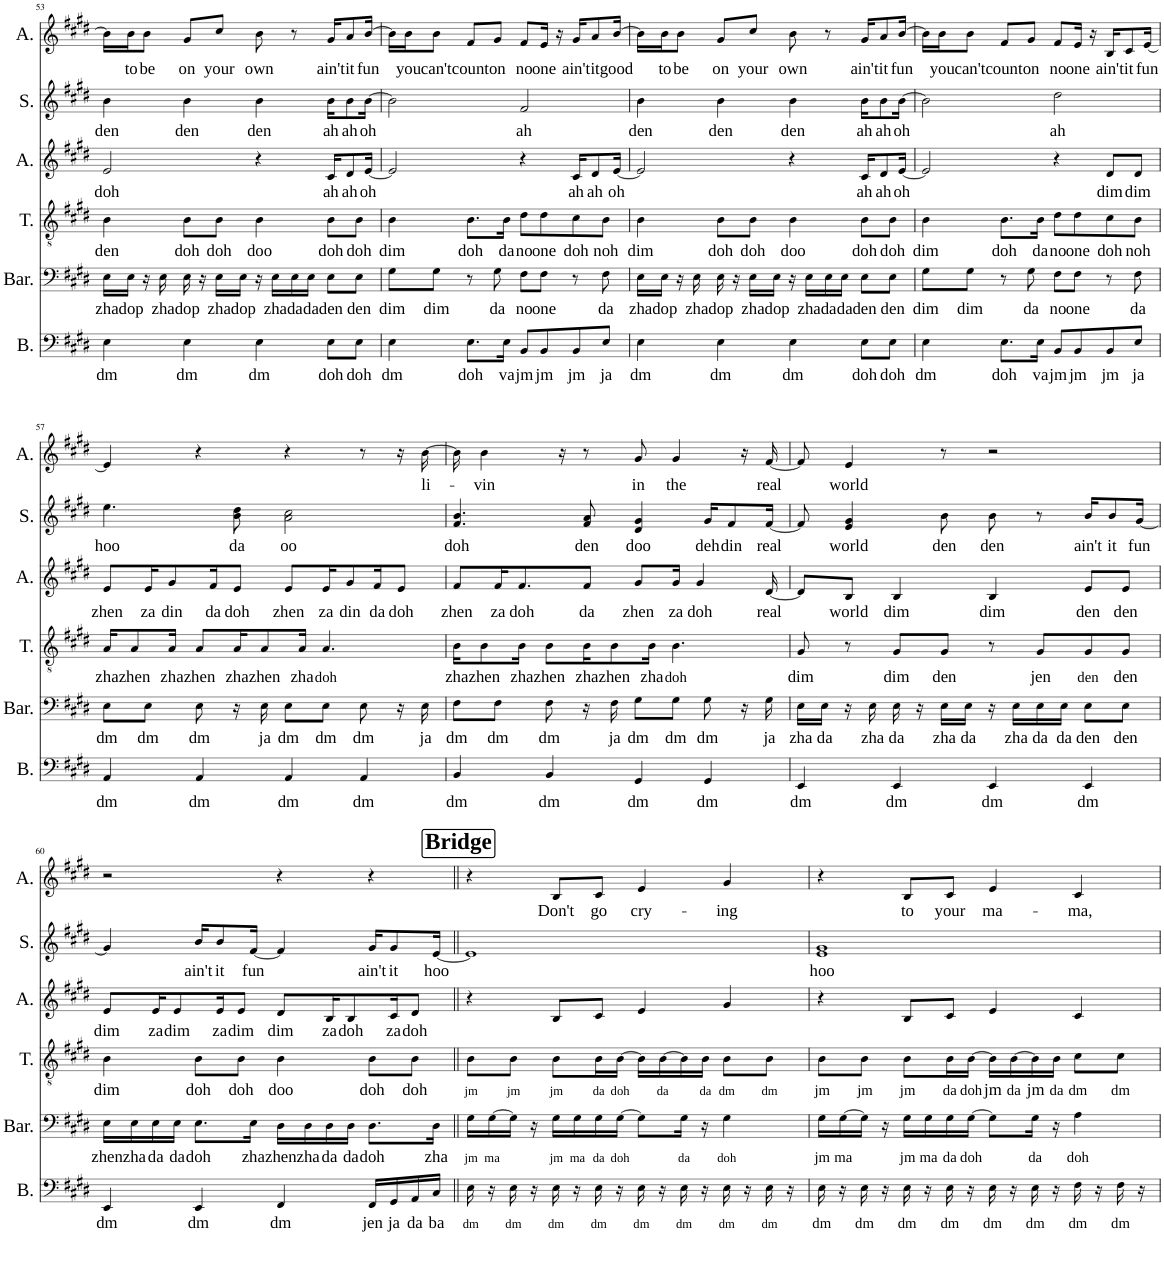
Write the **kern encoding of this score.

**kern	**text	**kern	**text	**kern	**text	**kern	**text	**kern	**text	**kern	**text
*part6	*part6	*part5	*part5	*part4	*part4	*part3	*part3	*part2	*part2	*part1	*part1
*staff6	*staff6	*staff5	*staff5	*staff4	*staff4	*staff3	*staff3	*staff2	*staff2	*staff1	*staff1
*I"Bass	*	*I"Baritone	*	*I"Tenor	*	*I"Alto	*	*I"Soprano	*	*I"Alto	*
*I'B.	*	*I'Bar.	*	*I'T.	*	*I'A.	*	*I'S.	*	*I'A.	*
!!LO:PB:g=z
*clefF4	*	*clefF4	*	*clefGv2	*	*clefG2	*	*clefG2	*	*clefG2	*
*k[f#c#g#d#]	*	*k[f#c#g#d#]	*	*k[f#c#g#d#]	*	*k[f#c#g#d#]	*	*k[f#c#g#d#]	*	*k[f#c#g#d#]	*
*M4/4	*	*M4/4	*	*M4/4	*	*M4/4	*	*M4/4	*	*M4/4	*
=53	=53	=53	=53	=53	=53	=53	=53	=53	=53	=53	=53
!	!LO:LY:b	!	!LO:LY:b	!	!LO:LY:b	!	!LO:LY:b	!	!LO:LY:b	!	!
4E\	dm	16E\LL	zha	4B\	den	2e/	doh	4b\	den	16b\LL]	.
!	!	!	!LO:LY:b	!	!	!	!	!	!	!	!LO:LY:b
.	.	16E\JJ	dop	.	.	.	.	.	.	16b\J	to
!	!	!	!	!	!	!	!	!	!	!	!LO:LY:b
.	.	16r	.	.	.	.	.	.	.	8b\J	be
!	!	!	!LO:LY:b	!	!	!	!	!	!	!	!
.	.	16E\	zha	.	.	.	.	.	.	.	.
!	!LO:LY:b	!	!LO:LY:b	!	!LO:LY:b	!	!	!	!LO:LY:b	!	!LO:LY:b
4E\	dm	16E\	dop	8B\L	doh	.	.	4b\	den	8g#/L	on
.	.	16r	.	.	.	.	.	.	.	.	.
!	!	!	!LO:LY:b	!	!LO:LY:b	!	!	!	!	!	!LO:LY:b
.	.	16E\LL	zha	8B\J	doh	.	.	.	.	8cc#/J	your
!	!	!	!LO:LY:b	!	!	!	!	!	!	!	!
.	.	16E\JJ	dop	.	.	.	.	.	.	.	.
!	!LO:LY:b	!	!	!	!LO:LY:b	!	!	!	!LO:LY:b	!	!LO:LY:b
4E\	dm	16r	.	4B\	doo	4r	.	4b\	den	8b\	own
!	!	!	!LO:LY:b	!	!	!	!	!	!	!	!
.	.	16E\LL	zha	.	.	.	.	.	.	.	.
!	!	!	!LO:LY:b	!	!	!	!	!	!	!	!
.	.	16E\	da	.	.	.	.	.	.	8r	.
!	!	!	!LO:LY:b	!	!	!	!	!	!	!	!
.	.	16E\JJ	da	.	.	.	.	.	.	.	.
!	!LO:LY:b	!	!LO:LY:b	!	!LO:LY:b	!	!LO:LY:b	!	!LO:LY:b	!	!LO:LY:b
8E\L	doh	8E\L	den	8B\L	doh	16c#/KL	ah	16b\KL	ah	16g#/KL	ain't
!	!	!	!	!	!	!	!LO:LY:b	!	!LO:LY:b	!	!LO:LY:b
.	.	.	.	.	.	8d#/	ah	8b\	ah	8a/	it
!	!LO:LY:b	!	!LO:LY:b	!	!LO:LY:b	!	!	!	!	!	!
8E\J	doh	8E\J	den	8B\J	doh	.	.	.	.	.	.
!	!	!	!	!	!	!	!LO:LY:b	!	!LO:LY:b	!	!LO:LY:b
.	.	.	.	.	.	[16e/Jk	oh	[16b\Jk	oh	[16b/Jk	fun
=54	=54	=54	=54	=54	=54	=54	=54	=54	=54	=54	=54
!	!LO:LY:b	!	!LO:LY:b	!	!LO:LY:b	!	!	!	!	!	!
4E\	dm	8G#\L	dim	4B\	dim	2e/]	.	2b\]	.	16b\LL]	.
!	!	!	!	!	!	!	!	!	!	!	!LO:LY:b
.	.	.	.	.	.	.	.	.	.	16b\J	you
!	!	!	!LO:LY:b	!	!	!	!	!	!	!	!LO:LY:b
.	.	8G#\J	dim	.	.	.	.	.	.	8b\J	can't
!	!LO:LY:b	!	!	!	!LO:LY:b	!	!	!	!	!	!LO:LY:b
8.E\L	doh	8r	.	8.B\L	doh	.	.	.	.	8f#/L	count
!	!	!	!LO:LY:b	!	!	!	!	!	!	!	!LO:LY:b
.	.	8G#\	da	.	.	.	.	.	.	8g#/J	on
!	!LO:LY:b	!	!	!	!LO:LY:b	!	!	!	!	!	!
16E\Jk	va	.	.	16B\Jk	da	.	.	.	.	.	.
!	!LO:LY:b	!	!LO:LY:b	!	!LO:LY:b	!	!	!	!LO:LY:b	!	!LO:LY:b
8BB/L	jm	8F#\L	no	8d#\L	no	4r	.	2f#/	ah	8f#/L	no
!	!LO:LY:b	!	!LO:LY:b	!	!LO:LY:b	!	!	!	!	!	!LO:LY:b
8BB/	jm	8F#\J	one	8d#\	one	.	.	.	.	16e/Jk	one
.	.	.	.	.	.	.	.	.	.	16r	.
!	!LO:LY:b	!	!	!	!LO:LY:b	!	!LO:LY:b	!	!	!	!LO:LY:b
8BB/	jm	8r	.	8c#\	doh	16c#/KL	ah	.	.	16g#/KL	ain't
!	!	!	!	!	!	!	!LO:LY:b	!	!	!	!LO:LY:b
.	.	.	.	.	.	8d#/	ah	.	.	8a/	it
!	!LO:LY:b	!	!LO:LY:b	!	!LO:LY:b	!	!	!	!	!	!
8E/J	ja	8F#\	da	8B\J	noh	.	.	.	.	.	.
!	!	!	!	!	!	!	!LO:LY:b	!	!	!	!LO:LY:b
.	.	.	.	.	.	[16e/Jk	oh	.	.	[16b/Jk	good
=55	=55	=55	=55	=55	=55	=55	=55	=55	=55	=55	=55
!	!LO:LY:b	!	!LO:LY:b	!	!LO:LY:b	!	!	!	!LO:LY:b	!	!
4E\	dm	16E\LL	zha	4B\	dim	2e/]	.	4b\	den	16b\LL]	.
!	!	!	!LO:LY:b	!	!	!	!	!	!	!	!LO:LY:b
.	.	16E\JJ	dop	.	.	.	.	.	.	16b\J	to
!	!	!	!	!	!	!	!	!	!	!	!LO:LY:b
.	.	16r	.	.	.	.	.	.	.	8b\J	be
!	!	!	!LO:LY:b	!	!	!	!	!	!	!	!
.	.	16E\	zha	.	.	.	.	.	.	.	.
!	!LO:LY:b	!	!LO:LY:b	!	!LO:LY:b	!	!	!	!LO:LY:b	!	!LO:LY:b
4E\	dm	16E\	dop	8B\L	doh	.	.	4b\	den	8g#/L	on
.	.	16r	.	.	.	.	.	.	.	.	.
!	!	!	!LO:LY:b	!	!LO:LY:b	!	!	!	!	!	!LO:LY:b
.	.	16E\LL	zha	8B\J	doh	.	.	.	.	8cc#/J	your
!	!	!	!LO:LY:b	!	!	!	!	!	!	!	!
.	.	16E\JJ	dop	.	.	.	.	.	.	.	.
!	!LO:LY:b	!	!	!	!LO:LY:b	!	!	!	!LO:LY:b	!	!LO:LY:b
4E\	dm	16r	.	4B\	doo	4r	.	4b\	den	8b\	own
!	!	!	!LO:LY:b	!	!	!	!	!	!	!	!
.	.	16E\LL	zha	.	.	.	.	.	.	.	.
!	!	!	!LO:LY:b	!	!	!	!	!	!	!	!
.	.	16E\	da	.	.	.	.	.	.	8r	.
!	!	!	!LO:LY:b	!	!	!	!	!	!	!	!
.	.	16E\JJ	da	.	.	.	.	.	.	.	.
!	!LO:LY:b	!	!LO:LY:b	!	!LO:LY:b	!	!LO:LY:b	!	!LO:LY:b	!	!LO:LY:b
8E\L	doh	8E\L	den	8B\L	doh	16c#/KL	ah	16b\KL	ah	16g#/KL	ain't
!	!	!	!	!	!	!	!LO:LY:b	!	!LO:LY:b	!	!LO:LY:b
.	.	.	.	.	.	8d#/	ah	8b\	ah	8a/	it
!	!LO:LY:b	!	!LO:LY:b	!	!LO:LY:b	!	!	!	!	!	!
8E\J	doh	8E\J	den	8B\J	doh	.	.	.	.	.	.
!	!	!	!	!	!	!	!LO:LY:b	!	!LO:LY:b	!	!LO:LY:b
.	.	.	.	.	.	[16e/Jk	oh	[16b\Jk	oh	[16b/Jk	fun
=56	=56	=56	=56	=56	=56	=56	=56	=56	=56	=56	=56
!	!LO:LY:b	!	!LO:LY:b	!	!LO:LY:b	!	!	!	!	!	!
4E\	dm	8G#\L	dim	4B\	dim	2e/]	.	2b\]	.	16b\LL]	.
!	!	!	!	!	!	!	!	!	!	!	!LO:LY:b
.	.	.	.	.	.	.	.	.	.	16b\J	you
!	!	!	!LO:LY:b	!	!	!	!	!	!	!	!LO:LY:b
.	.	8G#\J	dim	.	.	.	.	.	.	8b\J	can't
!	!LO:LY:b	!	!	!	!LO:LY:b	!	!	!	!	!	!LO:LY:b
8.E\L	doh	8r	.	8.B\L	doh	.	.	.	.	8f#/L	count
!	!	!	!LO:LY:b	!	!	!	!	!	!	!	!LO:LY:b
.	.	8G#\	da	.	.	.	.	.	.	8g#/J	on
!	!LO:LY:b	!	!	!	!LO:LY:b	!	!	!	!	!	!
16E\Jk	va	.	.	16B\Jk	da	.	.	.	.	.	.
!	!LO:LY:b	!	!LO:LY:b	!	!LO:LY:b	!	!	!	!LO:LY:b	!	!LO:LY:b
8BB/L	jm	8F#\L	no	8d#\L	no	4r	.	2dd#\	ah	8f#/L	no
!	!LO:LY:b	!	!LO:LY:b	!	!LO:LY:b	!	!	!	!	!	!LO:LY:b
8BB/	jm	8F#\J	one	8d#\	one	.	.	.	.	16e/Jk	one
.	.	.	.	.	.	.	.	.	.	16r	.
!	!LO:LY:b	!	!	!	!LO:LY:b	!	!LO:LY:b	!	!	!	!LO:LY:b
8BB/	jm	8r	.	8c#\	doh	8d#/L	dim	.	.	16B/KL	ain't
!	!	!	!	!	!	!	!	!	!	!	!LO:LY:b
.	.	.	.	.	.	.	.	.	.	8c#/	it
!	!LO:LY:b	!	!LO:LY:b	!	!LO:LY:b	!	!LO:LY:b	!	!	!	!
8E/J	ja	8F#\	da	8B\J	noh	8d#/J	dim	.	.	.	.
!	!	!	!	!	!	!	!	!	!	!	!LO:LY:b
.	.	.	.	.	.	.	.	.	.	[16e/Jk	fun
!!LO:LB:g=z
=57	=57	=57	=57	=57	=57	=57	=57	=57	=57	=57	=57
!	!LO:LY:b	!	!LO:LY:b	!	!LO:LY:b	!	!LO:LY:b	!	!LO:LY:b	!	!
4AA/	dm	8E\L	dm	16A/KL	zha	8e/L	zhen	4.ee\	hoo	4e/]	.
!	!	!	!	!	!LO:LY:b	!	!	!	!	!	!
.	.	.	.	8A/	zhen	.	.	.	.	.	.
!	!	!	!LO:LY:b	!	!	!	!LO:LY:b	!	!	!	!
.	.	8E\J	dm	.	.	16e/K	za	.	.	.	.
!	!	!	!	!	!LO:LY:b	!	!LO:LY:b	!	!	!	!
.	.	.	.	16A/Jk	zha	8g#/	din	.	.	.	.
!	!LO:LY:b	!	!LO:LY:b	!	!LO:LY:b	!	!	!	!	!	!
4AA/	dm	8E\	dm	8A/L	zhen	.	.	.	.	4r	.
!	!	!	!	!	!	!	!LO:LY:b	!	!	!	!
.	.	.	.	.	.	16f#/K	da	.	.	.	.
!	!	!	!	!	!LO:LY:b	!	!LO:LY:b	!	!LO:LY:b	!	!
.	.	16r	.	16A/K	zha	8e/J	doh	8b\ 8dd#\	da	.	.
!	!	!	!LO:LY:b	!	!LO:LY:b	!	!	!	!	!	!
.	.	16E\	ja	8A/	zhen	.	.	.	.	.	.
!	!LO:LY:b	!	!LO:LY:b	!	!	!	!LO:LY:b	!	!LO:LY:b	!	!
4AA/	dm	8E\L	dm	.	.	8e/L	zhen	2a\ 2cc#\	oo	4r	.
!	!	!	!	!	!LO:LY:b	!	!	!	!	!	!
.	.	.	.	16A/Jk	zha	.	.	.	.	.	.
!	!	!	!LO:LY:b	!	!LO:LY:b	!	!LO:LY:b	!	!	!	!
.	.	8E\J	dm	4.A/	doh	16e/K	za	.	.	.	.
!	!	!	!	!	!	!	!LO:LY:b	!	!	!	!
.	.	.	.	.	.	8g#/	din	.	.	.	.
!	!LO:LY:b	!	!LO:LY:b	!	!	!	!	!	!	!	!
4AA/	dm	8E\	dm	.	.	.	.	.	.	8r	.
!	!	!	!	!	!	!	!LO:LY:b	!	!	!	!
.	.	.	.	.	.	16f#/K	da	.	.	.	.
!	!	!	!	!	!	!	!LO:LY:b	!	!	!	!
.	.	16r	.	.	.	8e/J	doh	.	.	16r	.
!	!	!	!LO:LY:b	!	!	!	!	!	!	!	!LO:LY:b
.	.	16E\	ja	.	.	.	.	.	.	[16b\	li-
=58	=58	=58	=58	=58	=58	=58	=58	=58	=58	=58	=58
!	!LO:LY:b	!	!LO:LY:b	!	!LO:LY:b	!	!LO:LY:b	!	!LO:LY:b	!	!
4BB/	dm	8F#\L	dm	16B\KL	zha	8f#/L	zhen	4.f#/ 4.b/	doh	16b\]	.
!	!	!	!	!	!LO:LY:b	!	!	!	!	!	!LO:LY:b
.	.	.	.	8B\	zhen	.	.	.	.	4b\	-vin
!	!	!	!LO:LY:b	!	!	!	!LO:LY:b	!	!	!	!
.	.	8F#\J	dm	.	.	16f#/K	za	.	.	.	.
!	!	!	!	!	!LO:LY:b	!	!LO:LY:b	!	!	!	!
.	.	.	.	16B\Jk	zha	8.f#/	doh	.	.	.	.
!	!LO:LY:b	!	!LO:LY:b	!	!LO:LY:b	!	!	!	!	!	!
4BB/	dm	8F#\	dm	8B\L	zhen	.	.	.	.	.	.
.	.	.	.	.	.	.	.	.	.	16r	.
!	!	!	!	!	!LO:LY:b	!	!LO:LY:b	!	!LO:LY:b	!	!
.	.	16r	.	16B\K	zha	8f#/J	da	8f#/ 8a/	den	8r	.
!	!	!	!LO:LY:b	!	!LO:LY:b	!	!	!	!	!	!
.	.	16F#\	ja	8B\	zhen	.	.	.	.	.	.
!	!LO:LY:b	!	!LO:LY:b	!	!	!	!LO:LY:b	!	!LO:LY:b	!	!LO:LY:b
4GG#/	dm	8G#\L	dm	.	.	8g#/L	zhen	4d#/ 4g#/	doo	8g#/	in
!	!	!	!	!	!LO:LY:b	!	!	!	!	!	!
.	.	.	.	16B\Jk	zha	.	.	.	.	.	.
!	!	!	!LO:LY:b	!	!LO:LY:b	!	!LO:LY:b	!	!	!	!LO:LY:b
.	.	8G#\J	dm	4.B\	doh	16g#/Jk	za	.	.	4g#/	the
!	!	!	!	!	!	!	!LO:LY:b	!	!	!	!
.	.	.	.	.	.	4g#/	doh	.	.	.	.
!	!LO:LY:b	!	!LO:LY:b	!	!	!	!	!	!LO:LY:b	!	!
4GG#/	dm	8G#\	dm	.	.	.	.	16g#/KL	deh	.	.
!	!	!	!	!	!	!	!	!	!LO:LY:b	!	!
.	.	.	.	.	.	.	.	8f#/	din	.	.
.	.	16r	.	.	.	.	.	.	.	16r	.
!	!	!	!LO:LY:b	!	!	!	!LO:LY:b	!	!LO:LY:b	!	!LO:LY:b
.	.	16G#\	ja	.	.	[16d#/	real	[16f#/Jk	real	[16f#/	real
=59	=59	=59	=59	=59	=59	=59	=59	=59	=59	=59	=59
!	!LO:LY:b	!	!LO:LY:b	!	!LO:LY:b	!	!	!	!	!	!
4EE/	dm	16E\LL	zha	8G#/	dim	8d#/L]	.	8f#/]	.	8f#/]	.
!	!	!	!LO:LY:b	!	!	!	!	!	!	!	!
.	.	16E\JJ	da	.	.	.	.	.	.	.	.
!	!	!	!	!	!	!	!LO:LY:b	!	!LO:LY:b	!	!LO:LY:b
.	.	16r	.	8r	.	8B/J	world	4e/ 4g#/	world	4e/	world
!	!	!	!LO:LY:b	!	!	!	!	!	!	!	!
.	.	16E\	zha	.	.	.	.	.	.	.	.
!	!LO:LY:b	!	!LO:LY:b	!	!LO:LY:b	!	!LO:LY:b	!	!	!	!
4EE/	dm	16E\	da	8G#/L	dim	4B/	dim	.	.	.	.
.	.	16r	.	.	.	.	.	.	.	.	.
!	!	!	!LO:LY:b	!	!LO:LY:b	!	!	!	!LO:LY:b	!	!
.	.	16E\LL	zha	8G#/J	den	.	.	8b\	den	8r	.
!	!	!	!LO:LY:b	!	!	!	!	!	!	!	!
.	.	16E\JJ	da	.	.	.	.	.	.	.	.
!	!LO:LY:b	!	!	!	!	!	!LO:LY:b	!	!LO:LY:b	!	!
4EE/	dm	16r	.	8r	.	4B/	dim	8b\	den	2r	.
!	!	!	!LO:LY:b	!	!	!	!	!	!	!	!
.	.	16E\LL	zha	.	.	.	.	.	.	.	.
!	!	!	!LO:LY:b	!	!LO:LY:b	!	!	!	!	!	!
.	.	16E\	da	8G#/L	jen	.	.	8r	.	.	.
!	!	!	!LO:LY:b	!	!	!	!	!	!	!	!
.	.	16E\JJ	da	.	.	.	.	.	.	.	.
!	!LO:LY:b	!	!LO:LY:b	!	!LO:LY:b	!	!LO:LY:b	!	!LO:LY:b	!	!
4EE/	dm	8E\L	den	8G#/	den	8e/L	den	16b/KL	ain't	.	.
!	!	!	!	!	!	!	!	!	!LO:LY:b	!	!
.	.	.	.	.	.	.	.	8b/	it	.	.
!	!	!	!LO:LY:b	!	!LO:LY:b	!	!LO:LY:b	!	!	!	!
.	.	8E\J	den	8G#/J	den	8e/J	den	.	.	.	.
!	!	!	!	!	!	!	!	!	!LO:LY:b	!	!
.	.	.	.	.	.	.	.	[16g#/Jk	fun	.	.
!!LO:LB:g=z
=60	=60	=60	=60	=60	=60	=60	=60	=60	=60	=60	=60
!	!LO:LY:b	!	!LO:LY:b	!	!LO:LY:b	!	!LO:LY:b	!	!	!	!
4EE/	dm	16E\LL	zhen	4B\	dim	8e/L	dim	4g#/]	.	2r	.
!	!	!	!LO:LY:b	!	!	!	!	!	!	!	!
.	.	16E\	zha	.	.	.	.	.	.	.	.
!	!	!	!LO:LY:b	!	!	!	!LO:LY:b	!	!	!	!
.	.	16E\	da	.	.	16e/K	za	.	.	.	.
!	!	!	!LO:LY:b	!	!	!	!LO:LY:b	!	!	!	!
.	.	16E\JJ	da	.	.	8e/	dim	.	.	.	.
!	!LO:LY:b	!	!LO:LY:b	!	!LO:LY:b	!	!	!	!LO:LY:b	!	!
4EE/	dm	8.E\L	doh	8B\L	doh	.	.	16b/KL	ain't	.	.
!	!	!	!	!	!	!	!LO:LY:b	!	!LO:LY:b	!	!
.	.	.	.	.	.	16e/K	za	8b/	it	.	.
!	!	!	!	!	!LO:LY:b	!	!LO:LY:b	!	!	!	!
.	.	.	.	8B\J	doh	8e/J	dim	.	.	.	.
!	!	!	!LO:LY:b	!	!	!	!	!	!LO:LY:b	!	!
.	.	16E\Jk	zha	.	.	.	.	[16f#/Jk	fun	.	.
!	!LO:LY:b	!	!LO:LY:b	!	!LO:LY:b	!	!LO:LY:b	!	!	!	!
4FF#/	dm	16D#\LL	zhen	4B\	doo	8d#/L	dim	4f#/]	.	4r	.
!	!	!	!LO:LY:b	!	!	!	!	!	!	!	!
.	.	16D#\	zha	.	.	.	.	.	.	.	.
!	!	!	!LO:LY:b	!	!	!	!LO:LY:b	!	!	!	!
.	.	16D#\	da	.	.	16B/K	za	.	.	.	.
!	!	!	!LO:LY:b	!	!	!	!LO:LY:b	!	!	!	!
.	.	16D#\JJ	da	.	.	8B/	doh	.	.	.	.
!	!LO:LY:b	!	!LO:LY:b	!	!LO:LY:b	!	!	!	!LO:LY:b	!	!
16FF#/LL	jen	8.D#\L	doh	8B\L	doh	.	.	16g#/KL	ain't	4r	.
!	!LO:LY:b	!	!	!	!	!	!LO:LY:b	!	!LO:LY:b	!	!
16GG#/	ja	.	.	.	.	16c#/K	za	8g#/	it	.	.
!	!LO:LY:b	!	!	!	!LO:LY:b	!	!LO:LY:b	!	!	!	!
16AA/	da	.	.	8B\J	doh	8d#/J	doh	.	.	.	.
!	!LO:LY:b	!	!LO:LY:b	!	!	!	!	!	!LO:LY:b	!	!
16C#/JJ	ba	16D#\Jk	zha	.	.	.	.	[16e/Jk	hoo	.	.
!!LO:REH:place=s1:a:B:cj:fs=20.1274:t=Bridge
=61||	=61||	=61||	=61||	=61||	=61||	=61||	=61||	=61||	=61||	=61||	=61||
!	!LO:LY:b	!	!LO:LY:b	!	!LO:LY:b	!	!	!	!	!	!
16E\	dm	16G#\LL	jm	8B\L	jm	4r	.	1e]	.	4r	.
!	!	!	!LO:LY:b	!	!	!	!	!	!	!	!
16r	.	[16G#\	ma	.	.	.	.	.	.	.	.
!	!LO:LY:b	!	!	!	!LO:LY:b	!	!	!	!	!	!
16E\	dm	16G#\JJ]	.	8B\J	jm	.	.	.	.	.	.
16r	.	16r	.	.	.	.	.	.	.	.	.
!	!LO:LY:b	!	!LO:LY:b	!	!LO:LY:b	!	!	!	!	!	!LO:LY:b
16E\	dm	16G#\LL	jm	8B\L	jm	8B/L	.	.	.	8B/L	Don't
!	!	!	!LO:LY:b	!	!	!	!	!	!	!	!
16r	.	16G#\	ma	.	.	.	.	.	.	.	.
!	!LO:LY:b	!	!LO:LY:b	!	!LO:LY:b	!	!	!	!	!	!LO:LY:b
16E\	dm	16G#\	da	16B\L	da	8c#/J	.	.	.	8c#/J	go
!	!	!	!LO:LY:b	!	!LO:LY:b	!	!	!	!	!	!
16r	.	[16G#\JJ	doh	[16B\JJ	doh	.	.	.	.	.	.
!	!LO:LY:b	!	!	!	!	!	!	!	!	!	!LO:LY:b
16E\	dm	8G#\L]	.	16B\LL]	.	4e/	.	.	.	4e/	cry-
!	!	!	!	!	!LO:LY:b	!	!	!	!	!	!
16r	.	.	.	[16B\	da	.	.	.	.	.	.
!	!LO:LY:b	!	!LO:LY:b	!	!	!	!	!	!	!	!
16E\	dm	16G#\Jk	da	16B\]	.	.	.	.	.	.	.
!	!	!	!	!	!LO:LY:b	!	!	!	!	!	!
16r	.	16r	.	16B\JJ	da	.	.	.	.	.	.
!	!LO:LY:b	!	!LO:LY:b	!	!LO:LY:b	!	!	!	!	!	!LO:LY:b
16E\	dm	4G#\	doh	8B\L	dm	4g#/	.	.	.	4g#/	-ing
16r	.	.	.	.	.	.	.	.	.	.	.
!	!LO:LY:b	!	!	!	!LO:LY:b	!	!	!	!	!	!
16E\	dm	.	.	8B\J	dm	.	.	.	.	.	.
16r	.	.	.	.	.	.	.	.	.	.	.
=62	=62	=62	=62	=62	=62	=62	=62	=62	=62	=62	=62
!	!LO:LY:b	!	!LO:LY:b	!	!LO:LY:b	!	!	!	!LO:LY:b	!	!
16E\	dm	16G#\LL	jm	8B\L	jm	4r	.	1e 1g#	hoo	4r	.
!	!	!	!LO:LY:b	!	!	!	!	!	!	!	!
16r	.	[16G#\	ma	.	.	.	.	.	.	.	.
!	!LO:LY:b	!	!	!	!LO:LY:b	!	!	!	!	!	!
16E\	dm	16G#\JJ]	.	8B\J	jm	.	.	.	.	.	.
16r	.	16r	.	.	.	.	.	.	.	.	.
!	!LO:LY:b	!	!LO:LY:b	!	!LO:LY:b	!	!	!	!	!	!LO:LY:b
16E\	dm	16G#\LL	jm	8B\L	jm	8B/L	.	.	.	8B/L	to
!	!	!	!LO:LY:b	!	!	!	!	!	!	!	!
16r	.	16G#\	ma	.	.	.	.	.	.	.	.
!	!LO:LY:b	!	!LO:LY:b	!	!LO:LY:b	!	!	!	!	!	!LO:LY:b
16E\	dm	16G#\	da	16B\L	da	8c#/J	.	.	.	8c#/J	your
!	!	!	!LO:LY:b	!	!LO:LY:b	!	!	!	!	!	!
16r	.	[16G#\JJ	doh	[16B\JJ	doh	.	.	.	.	.	.
!	!LO:LY:b	!	!	!	!LO:LY:b	!	!	!	!	!	!LO:LY:b
16E\	dm	8G#\L]	.	16B\LL]	jm	4e/	.	.	.	4e/	ma-
!	!	!	!	!	!LO:LY:b	!	!	!	!	!	!
16r	.	.	.	[16B\	da	.	.	.	.	.	.
!	!LO:LY:b	!	!LO:LY:b	!	!LO:LY:b	!	!	!	!	!	!
16E\	dm	16G#\Jk	da	16B\]	jm	.	.	.	.	.	.
!	!	!	!	!	!LO:LY:b	!	!	!	!	!	!
16r	.	16r	.	16B\JJ	da	.	.	.	.	.	.
!	!LO:LY:b	!	!LO:LY:b	!	!LO:LY:b	!	!	!	!	!	!LO:LY:b
16F#\	dm	4A\	doh	8c#\L	dm	4c#/	.	.	.	4c#/	-ma,
16r	.	.	.	.	.	.	.	.	.	.	.
!	!LO:LY:b	!	!	!	!LO:LY:b	!	!	!	!	!	!
16F#\	dm	.	.	8c#\J	dm	.	.	.	.	.	.
16r	.	.	.	.	.	.	.	.	.	.	.
=	=	=	=	=	=	=	=	=	=	=	=
*-	*-	*-	*-	*-	*-	*-	*-	*-	*-	*-	*-
